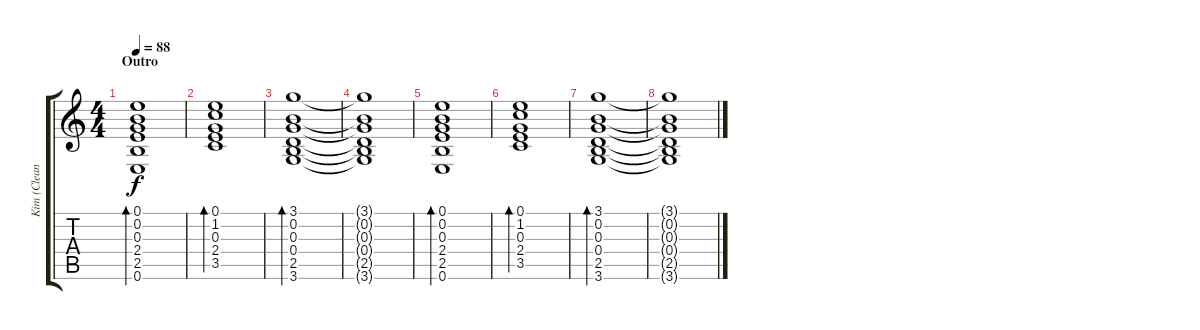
\track ("Kim (Clean)" "Kim (Clean") {instrument electricguitarjazz}
\staff {score tabs}
\tuning (E4 B3 G3 D3 A2 E2) {hide}
\ts (4 4)
\section ("" "Outro")
\tempo 88
\clef g2
\ks c
(0.1 0.2 0.3 2.4 2.5 0.6).1{bd 120 dy f volume 7} |
(0.1 1.2 0.3 2.4 3.5).1{bd 120} |
(3.1 0.2 0.3 0.4 2.5 3.6).1{bd 120} |
(3.1{t} 0.2{t} 0.3{t} 0.4{t} 2.5{t} 3.6{t}).1 |
(0.1 0.2 0.3 2.4 2.5 0.6).1{bd 120 volume 0} |
(0.1 1.2 0.3 2.4 3.5).1{bd 120} |
(3.1 0.2 0.3 0.4 2.5 3.6).1{bd 120} |
(3.1{t} 0.2{t} 0.3{t} 0.4{t} 2.5{t} 3.6{t}).1
